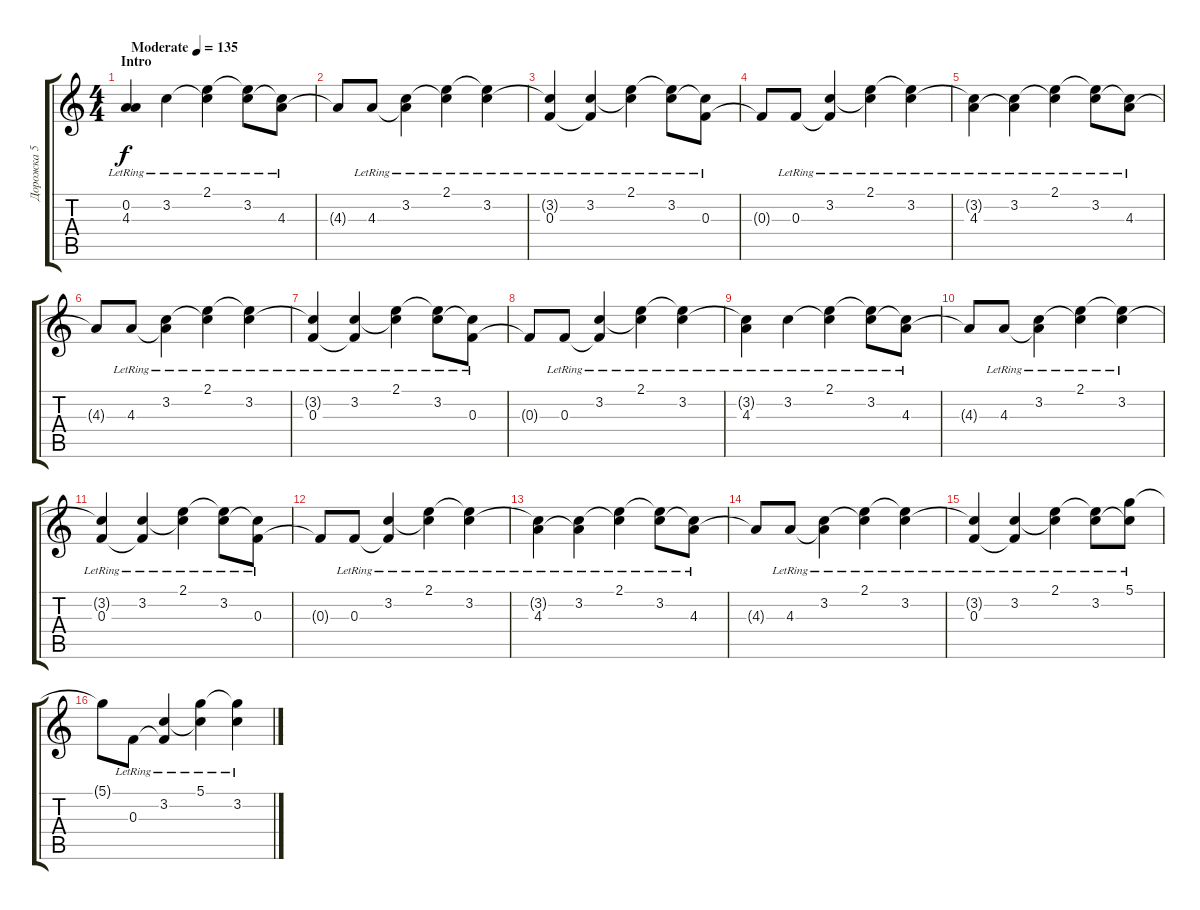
\track ("Дорожка 5" "Дорожка 5") {instrument acousticguitarsteel}
\staff {score tabs}
\tuning (D4 A3 F3 C3 G2 D2) {hide}
\ts (4 4)
\section ("" "Intro")
\tempo (135 "Moderate")
\clef g2
\ks c
(0.2 4.3{lr}).4{dy f instrument acousticguitarsteel} 3.2{lr}.4 (2.1{lr} 3.2{t}).4 (2.1{t} 3.2{lr}).8 (3.2{t} 4.3{lr}).8 |
4.3{t}.8 4.3{lr}.8 (3.2{lr} 4.3{t}).4 (2.1{lr} 3.2{t}).4 (2.1{t} 3.2{lr}).4 |
(3.2{t} 0.3{lr}).4 (3.2{lr} 0.3{t}).4 (2.1{lr} 3.2{t}).4 (2.1{t} 3.2{lr}).8 (3.2{t} 0.3{lr}).8 |
0.3{t}.8 0.3{lr}.8 (3.2{lr} 0.3{t}).4 (2.1{lr} 3.2{t}).4 (2.1{t} 3.2{lr}).4 |
(3.2{t} 4.3{lr}).4 (3.2{lr} 4.3{t}).4 (2.1{lr} 3.2{t}).4 (2.1{t} 3.2{lr}).8 (3.2{t} 4.3{lr}).8 |
4.3{t}.8 4.3{lr}.8 (3.2{lr} 4.3{t}).4 (2.1{lr} 3.2{t}).4 (2.1{t} 3.2{lr}).4 |
(3.2{t} 0.3{lr}).4 (3.2{lr} 0.3{t}).4 (2.1{lr} 3.2{t}).4 (2.1{t} 3.2{lr}).8 (3.2{t} 0.3{lr}).8 |
0.3{t}.8 0.3{lr}.8 (3.2{lr} 0.3{t}).4 (2.1{lr} 3.2{t}).4 (2.1{t} 3.2{lr}).4 |
(3.2{t} 4.3{lr}).4 3.2{lr}.4 (2.1{lr} 3.2{t}).4 (2.1{t} 3.2{lr}).8 (3.2{t} 4.3{lr}).8 |
4.3{t}.8 4.3{lr}.8 (3.2{lr} 4.3{t}).4 (2.1{lr} 3.2{t}).4 (2.1{t} 3.2{lr}).4 |
(3.2{t} 0.3{lr}).4 (3.2{lr} 0.3{t}).4 (2.1{lr} 3.2{t}).4 (2.1{t} 3.2{lr}).8 (3.2{t} 0.3{lr}).8 |
0.3{t}.8 0.3{lr}.8 (3.2{lr} 0.3{t}).4 (2.1{lr} 3.2{t}).4 (2.1{t} 3.2{lr}).4 |
(3.2{t} 4.3{lr}).4 (3.2{lr} 4.3{t}).4 (2.1{lr} 3.2{t}).4 (2.1{t} 3.2{lr}).8 (3.2{t} 4.3{lr}).8 |
4.3{t}.8 4.3{lr}.8 (3.2{lr} 4.3{t}).4 (2.1{lr} 3.2{t}).4 (2.1{t} 3.2{lr}).4 |
(3.2{t} 0.3{lr}).4 (3.2{lr} 0.3{t}).4 (2.1{lr} 3.2{t}).4 (2.1{t} 3.2{lr}).8 (5.1{lr} 3.2{t}).8 |
5.1{t}.8 0.3{lr}.8 (3.2{lr} 0.3{t}).4 (5.1{lr} 3.2{t}).4 (5.1{t} 3.2{lr}).4
